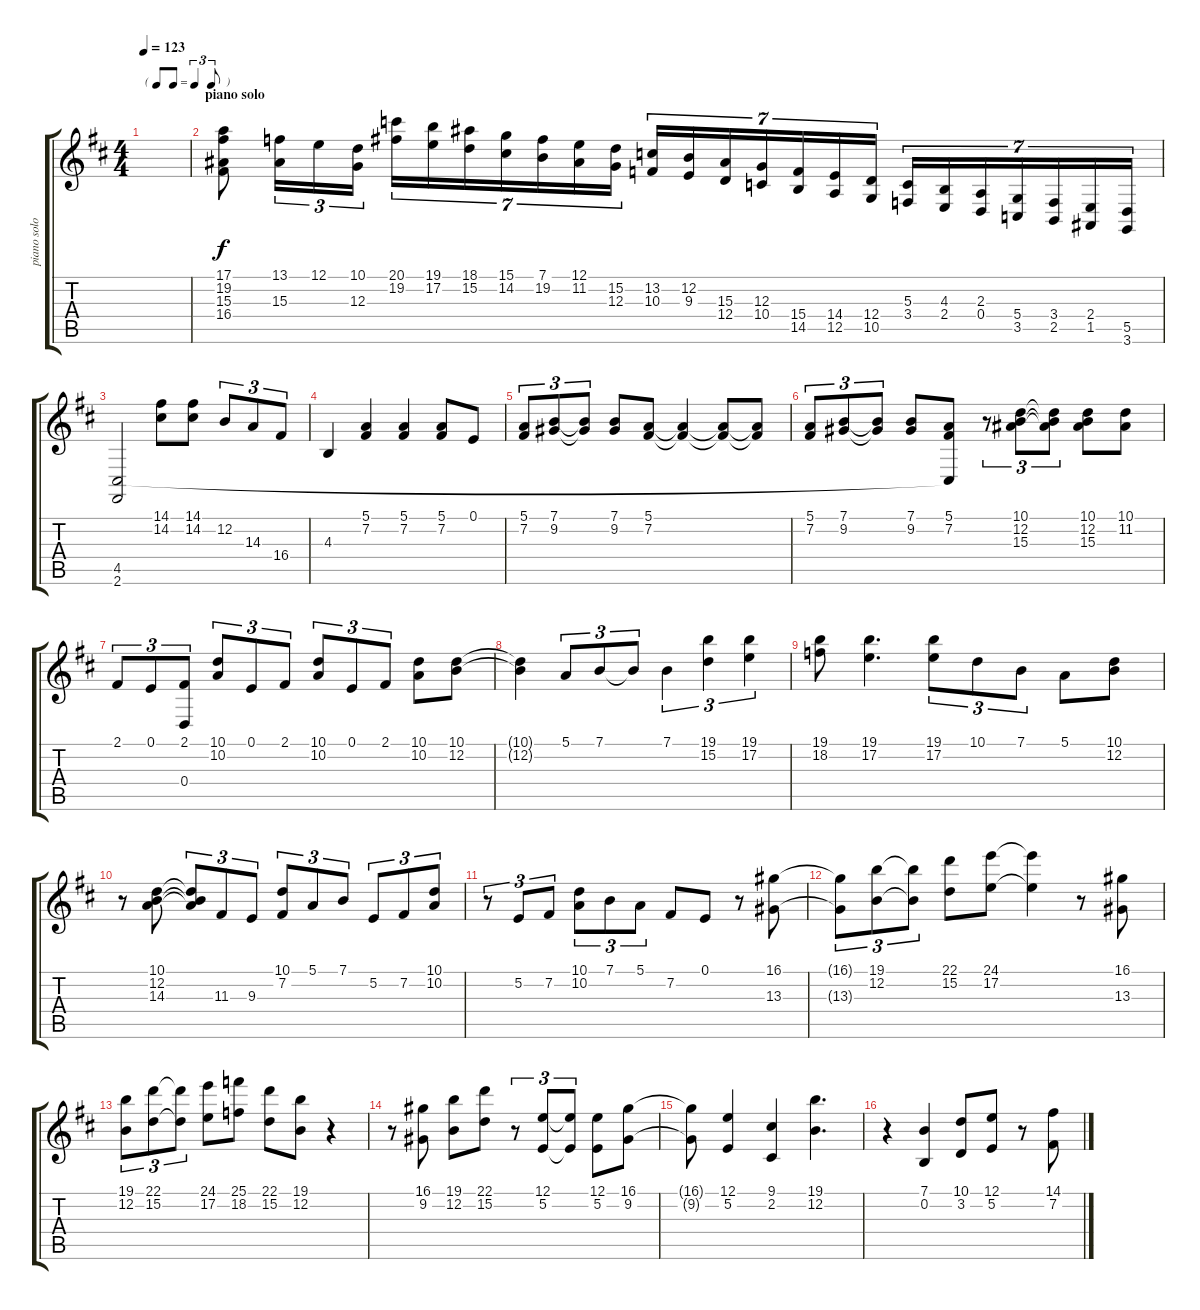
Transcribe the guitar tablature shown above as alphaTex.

\track ("piano solo" "piano solo") {instrument brightacousticpiano}
\staff {score tabs}
\tuning (E4 B3 G3 D3 A2 E2) {hide}
\ts (4 4)
\tf triplet8th
\tempo 123
\clef g2
\ks d
|
\section ("" "piano solo")
(17.1 19.2 15.3 16.4).8 (13.1 15.3).16{tu (3 2)} 12.1.16{tu (3 2)} (10.1 12.3).16{tu (3 2)} (20.1 19.2).16{tu (7 4)} (19.1 17.2).16{tu (7 4)} (18.1 15.2).16{tu (7 4)} (15.1 14.2).16{tu (7 4)} (7.1 19.2).16{tu (7 4)} (12.1 11.2).16{tu (7 4)} (15.2 12.3).16{tu (7 4)} (13.2 10.3).16{tu (7 4)} (12.2 9.3).16{tu (7 4)} (15.3 12.4).16{tu (7 4)} (12.3 10.4).16{tu (7 4)} (15.4 14.5).16{tu (7 4)} (14.4 12.5).16{tu (7 4)} (12.4 10.5).16{tu (7 4)} (5.3 3.4).16{tu (7 4)} (4.3 2.4).16{tu (7 4)} (2.3 0.4).16{tu (7 4)} (5.4 3.5).16{tu (7 4)} (3.4 2.5).16{tu (7 4)} (2.4 1.5).16{tu (7 4)} (5.5 3.6).16{tu (7 4)} |
(4.5 2.6).2 (14.1 14.2).8 (14.1 14.2).8 12.2.8{tu (3 2)} 14.3.8{tu (3 2)} 16.4.8{tu (3 2)} |
4.3.4 (5.1 7.2).4 (5.1 7.2).4 (5.1 7.2).8 0.1.8 |
(5.1 7.2).8{tu (3 2)} (7.1 9.2).8{tu (3 2)} (7.1{t} 9.2{t}).8{tu (3 2)} (7.1 9.2).8 (5.1 7.2).8 (5.1{t} 7.2{t}).4 (5.1{t} 7.2{t}).8 (5.1{t} 7.2{t}).8 |
(5.1 7.2).8{tu (3 2)} (7.1 9.2).8{tu (3 2)} (7.1{t} 9.2{t}).8{tu (3 2)} (7.1 9.2).8 (5.1 7.2 4.5{t}).8 r.8{tu (3 2)} (10.1 12.2 15.3).8{tu (3 2)} (10.1{t} 12.2{t} 15.3{t}).8{tu (3 2)} (10.1 12.2 15.3).8 (10.1 11.2).8 |
2.1.8{tu (3 2)} 0.1.8{tu (3 2)} (2.1 0.4).8{tu (3 2)} (10.1 10.2).8{tu (3 2)} 0.1.8{tu (3 2)} 2.1.8{tu (3 2)} (10.1 10.2).8{tu (3 2)} 0.1.8{tu (3 2)} 2.1.8{tu (3 2)} (10.1 10.2).8 (10.1 12.2).8 |
(10.1{t} 12.2{t}).4 5.1.8{tu (3 2)} 7.1.8{tu (3 2)} 7.1{t}.8{tu (3 2)} 7.1.4{tu (3 2)} (19.1 15.2).4{tu (3 2)} (19.1 17.2).4{tu (3 2)} |
(19.1 18.2).8 (19.1 17.2).4{d} (19.1 17.2).8{tu (3 2)} 10.1.8{tu (3 2)} 7.1.8{tu (3 2)} 5.1.8 (10.1 12.2).8 |
r.8 (10.1 12.2 14.3).8 (10.1{t} 12.2{t} 14.3{t}).8{tu (3 2)} 11.3.8{tu (3 2)} 9.3.8{tu (3 2)} (10.1 7.2).8{tu (3 2)} 5.1.8{tu (3 2)} 7.1.8{tu (3 2)} 5.2.8{tu (3 2)} 7.2.8{tu (3 2)} (10.1 10.2).8{tu (3 2)} |
r.8{tu (3 2)} 5.2.8{tu (3 2)} 7.2.8{tu (3 2)} (10.1 10.2).8{tu (3 2)} 7.1.8{tu (3 2)} 5.1.8{tu (3 2)} 7.2.8 0.1.8 r.8 (16.1 13.3).8 |
(16.1{t} 13.3{t}).8{tu (3 2)} (19.1 12.2).8{tu (3 2)} (19.1{t} 12.2{t}).8{tu (3 2)} (22.1 15.2).8 (24.1 17.2).8 (24.1{t} 17.2{t}).4 r.8 (16.1 13.3).8 |
(19.1 12.2).8{tu (3 2)} (22.1 15.2).8{tu (3 2)} (22.1{t} 15.2{t}).8{tu (3 2)} (24.1 17.2).8 (25.1 18.2).8 (22.1 15.2).8 (19.1 12.2).8 r.4 |
r.8 (16.1 9.2).8 (19.1 12.2).8 (22.1 15.2).8 r.8{tu (3 2)} (12.1 5.2).8{tu (3 2)} (12.1{t} 5.2{t}).8{tu (3 2)} (12.1 5.2).8 (16.1 9.2).8 |
(16.1{t} 9.2{t}).8 (12.1 5.2).4 (9.1 2.2).4 (19.1 12.2).4{d} |
r.4 (7.1 0.2).4 (10.1 3.2).8 (12.1 5.2).8 r.8 (14.1 7.2).8
